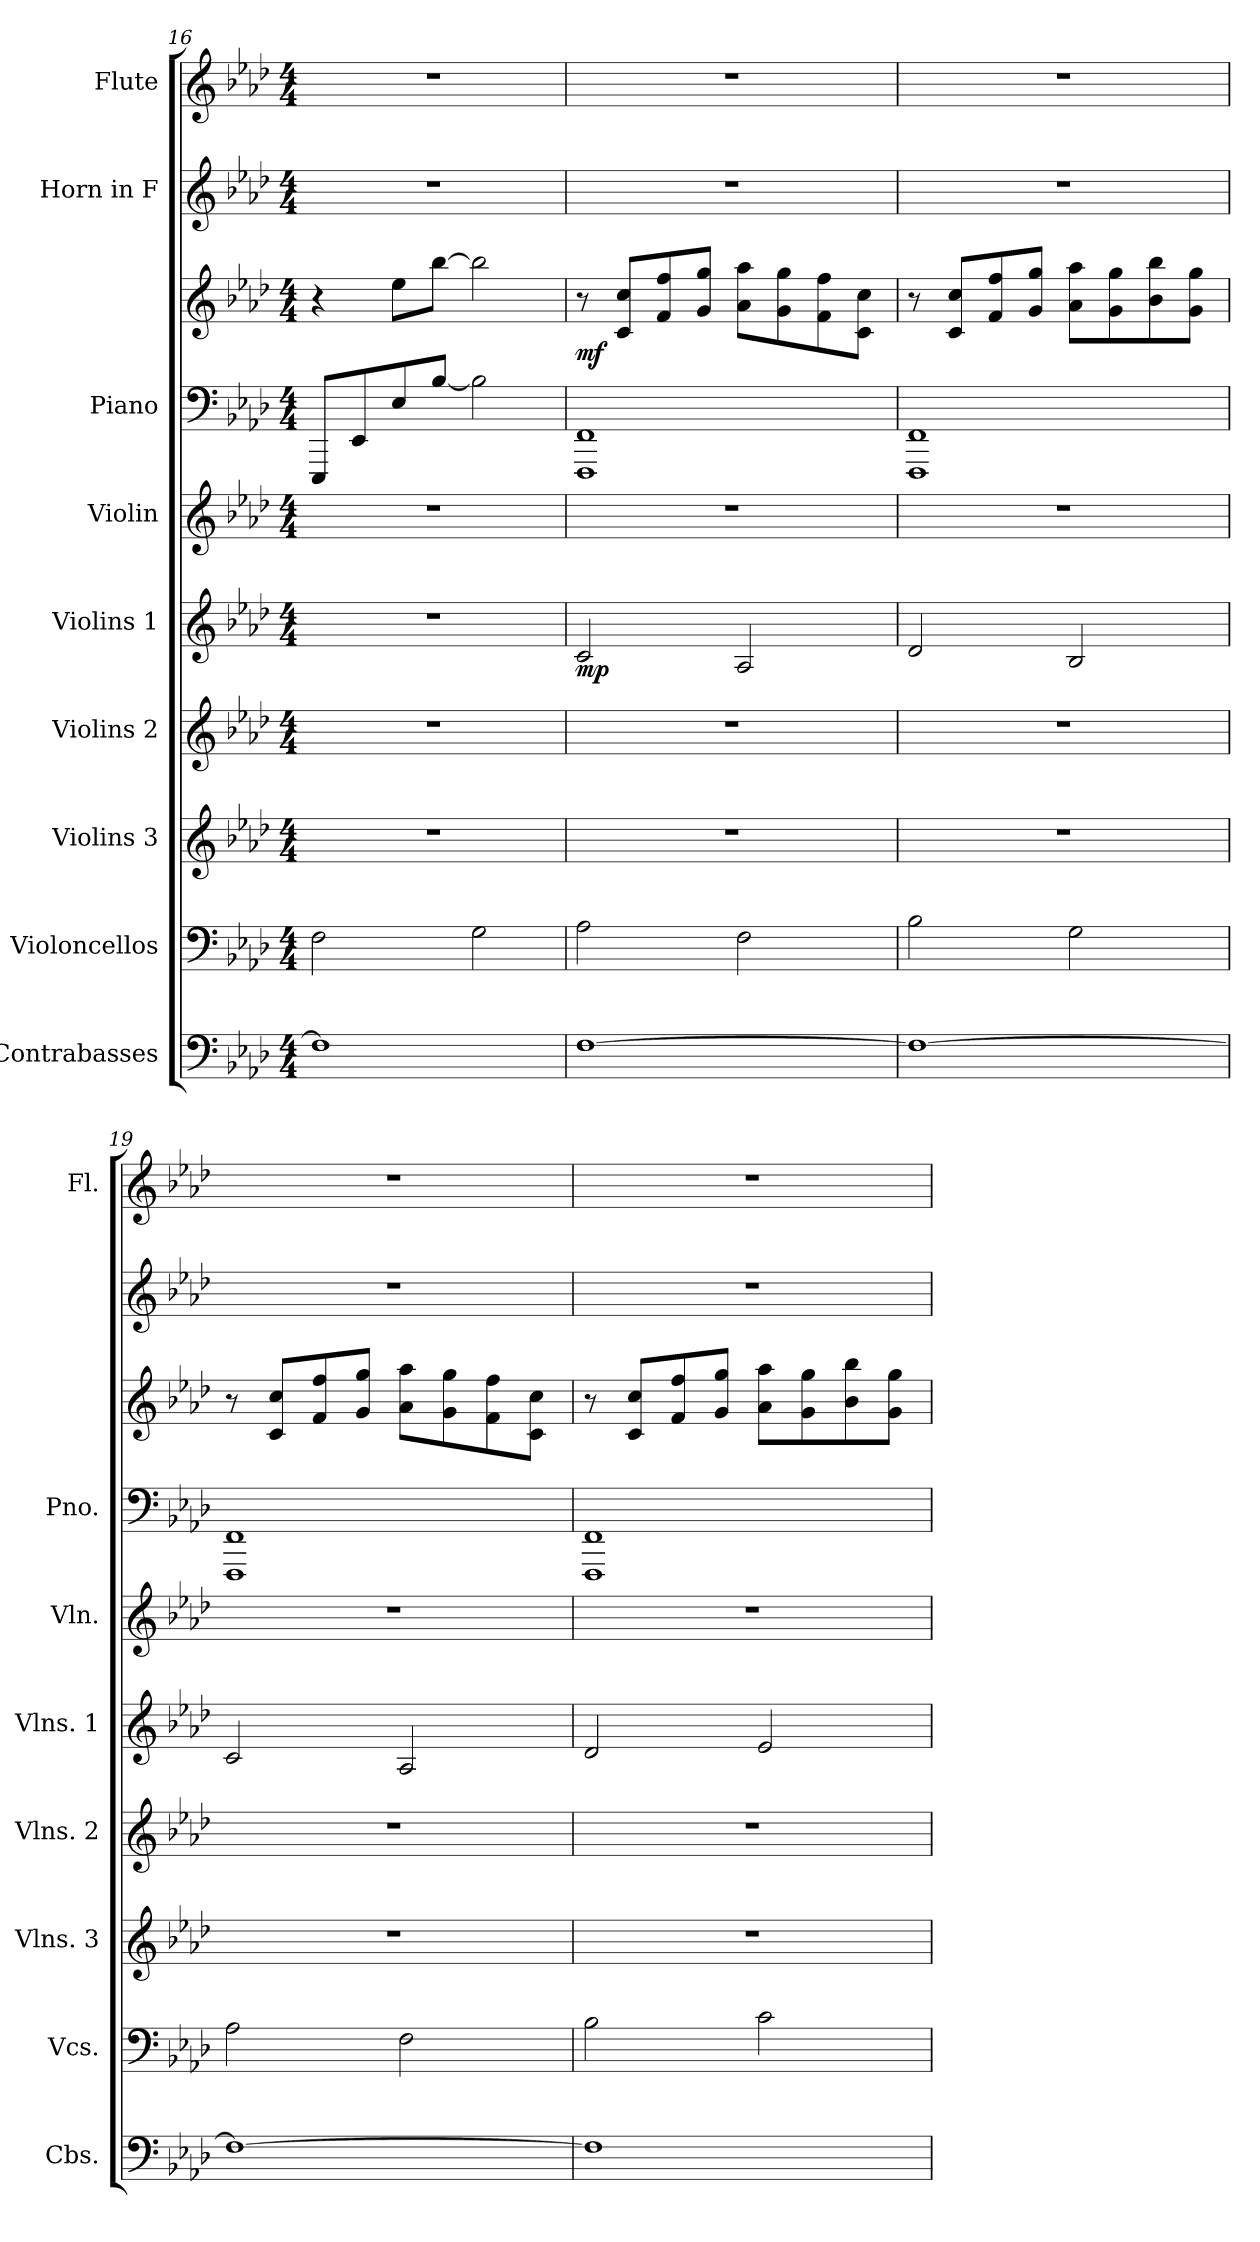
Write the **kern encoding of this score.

**kern	**kern	**kern	**kern	**kern	**dynam	**kern	**kern	**kern	**dynam	**kern	**kern
*part9	*part8	*part7	*part6	*part5	*part5	*part4	*part3	*part3	*part3	*part2	*part1
*staff10	*staff9	*staff8	*staff7	*staff6	*staff6	*staff5	*staff4	*staff3	*staff3/4	*staff2	*staff1
*I"Contrabasses	*I"Violoncellos	*I"Violins 3	*I"Violins 2	*I"Violins 1	*	*I"Violin	*I"Piano	*	*	*I"Horn in F	*I"Flute
*I'Cbs.	*I'Vcs.	*I'Vlns. 3	*I'Vlns. 2	*I'Vlns. 1	*	*I'Vln.	*I'Pno.	*	*	*	*I'Fl.
*clefF4	*clefF4	*clefG2	*clefG2	*clefG2	*	*clefG2	*clefF4	*clefG2	*	*clefG2	*clefG2
*ITrd7c12	*	*	*	*	*	*	*	*	*	*ITrd4c7	*
*k[b-e-a-d-]	*k[b-e-a-d-]	*k[b-e-a-d-]	*k[b-e-a-d-]	*k[b-e-a-d-]	*	*k[b-e-a-d-]	*k[b-e-a-d-]	*k[b-e-a-d-]	*	*k[b-e-a-d-g-]	*k[b-e-a-d-]
*M4/4	*M4/4	*M4/4	*M4/4	*M4/4	*	*M4/4	*M4/4	*M4/4	*	*M4/4	*M4/4
=16	=16	=16	=16	=16	=16	=16	=16	=16	=16	=16	=16
1FF]	2F\	1r	1r	1r	.	1r	8EEE-/L	4r	.	1r	1r
.	.	.	.	.	.	.	8EE-/	.	.	.	.
.	.	.	.	.	.	.	8E-/	8ee-\L	.	.	.
.	.	.	.	.	.	.	[8B-/J	[8bb-\J	.	.	.
.	2G\	.	.	.	.	.	2B-\]	2bb-\]	.	.	.
!!LO:PB:g=z
=17	=17	=17	=17	=17	=17	=17	=17	=17	=17	=17	=17
!	!	!	!	!	!LO:DY:b	!	!	!	!LO:DY:b	!	!
[1FF	2A-\	1r	1r	2c/	mp	1r	1FFF 1FF	8r	mf	1r	1r
.	.	.	.	.	.	.	.	8c/ 8cc/L	.	.	.
.	.	.	.	.	.	.	.	8f/ 8ff/	.	.	.
.	.	.	.	.	.	.	.	8g/ 8gg/J	.	.	.
.	2F\	.	.	2A-/	.	.	.	8a-\ 8aa-\L	.	.	.
.	.	.	.	.	.	.	.	8g\ 8gg\	.	.	.
.	.	.	.	.	.	.	.	8f\ 8ff\	.	.	.
.	.	.	.	.	.	.	.	8c\ 8cc\J	.	.	.
=18	=18	=18	=18	=18	=18	=18	=18	=18	=18	=18	=18
1FF_	2B-\	1r	1r	2d-/	.	1r	1FFF 1FF	8r	.	1r	1r
.	.	.	.	.	.	.	.	8c/ 8cc/L	.	.	.
.	.	.	.	.	.	.	.	8f/ 8ff/	.	.	.
.	.	.	.	.	.	.	.	8g/ 8gg/J	.	.	.
.	2G\	.	.	2B-/	.	.	.	8a-\ 8aa-\L	.	.	.
.	.	.	.	.	.	.	.	8g\ 8gg\	.	.	.
.	.	.	.	.	.	.	.	8b-\ 8bb-\	.	.	.
.	.	.	.	.	.	.	.	8g\ 8gg\J	.	.	.
=19	=19	=19	=19	=19	=19	=19	=19	=19	=19	=19	=19
1FF_	2A-\	1r	1r	2c/	.	1r	1FFF 1FF	8r	.	1r	1r
.	.	.	.	.	.	.	.	8c/ 8cc/L	.	.	.
.	.	.	.	.	.	.	.	8f/ 8ff/	.	.	.
.	.	.	.	.	.	.	.	8g/ 8gg/J	.	.	.
.	2F\	.	.	2A-/	.	.	.	8a-\ 8aa-\L	.	.	.
.	.	.	.	.	.	.	.	8g\ 8gg\	.	.	.
.	.	.	.	.	.	.	.	8f\ 8ff\	.	.	.
.	.	.	.	.	.	.	.	8c\ 8cc\J	.	.	.
=20	=20	=20	=20	=20	=20	=20	=20	=20	=20	=20	=20
1FF]	2B-\	1r	1r	2d-/	.	1r	1FFF 1FF	8r	.	1r	1r
.	.	.	.	.	.	.	.	8c/ 8cc/L	.	.	.
.	.	.	.	.	.	.	.	8f/ 8ff/	.	.	.
.	.	.	.	.	.	.	.	8g/ 8gg/J	.	.	.
.	2c\	.	.	2e-/	.	.	.	8a-\ 8aa-\L	.	.	.
.	.	.	.	.	.	.	.	8g\ 8gg\	.	.	.
.	.	.	.	.	.	.	.	8b-\ 8bb-\	.	.	.
.	.	.	.	.	.	.	.	8g\ 8gg\J	.	.	.
=	=	=	=	=	=	=	=	=	=	=	=
*-	*-	*-	*-	*-	*-	*-	*-	*-	*-	*-	*-
